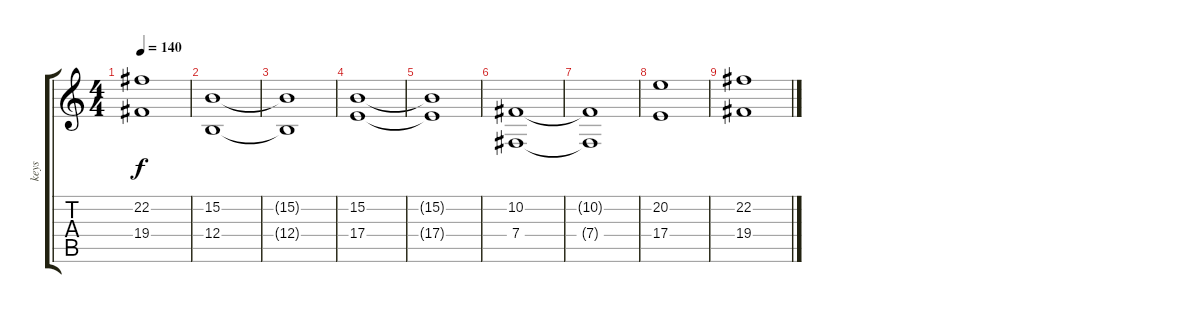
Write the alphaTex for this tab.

\track ("keys" "keys") {instrument synthstrings2}
\staff {score tabs}
\tuning (Db4 Ab3 E3 B2 Gb2 B1) {hide}
\ts (4 4)
\tempo 140
\clef g2
\ks c
(22.2 19.4).1{dy f} |
(15.2 12.4).1 |
(15.2{t} 12.4{t}).1 |
(15.2 17.4).1 |
(15.2{t} 17.4{t}).1 |
(10.2 7.4).1 |
(10.2{t} 7.4{t}).1 |
(20.2 17.4).1 |
(22.2 19.4).1
